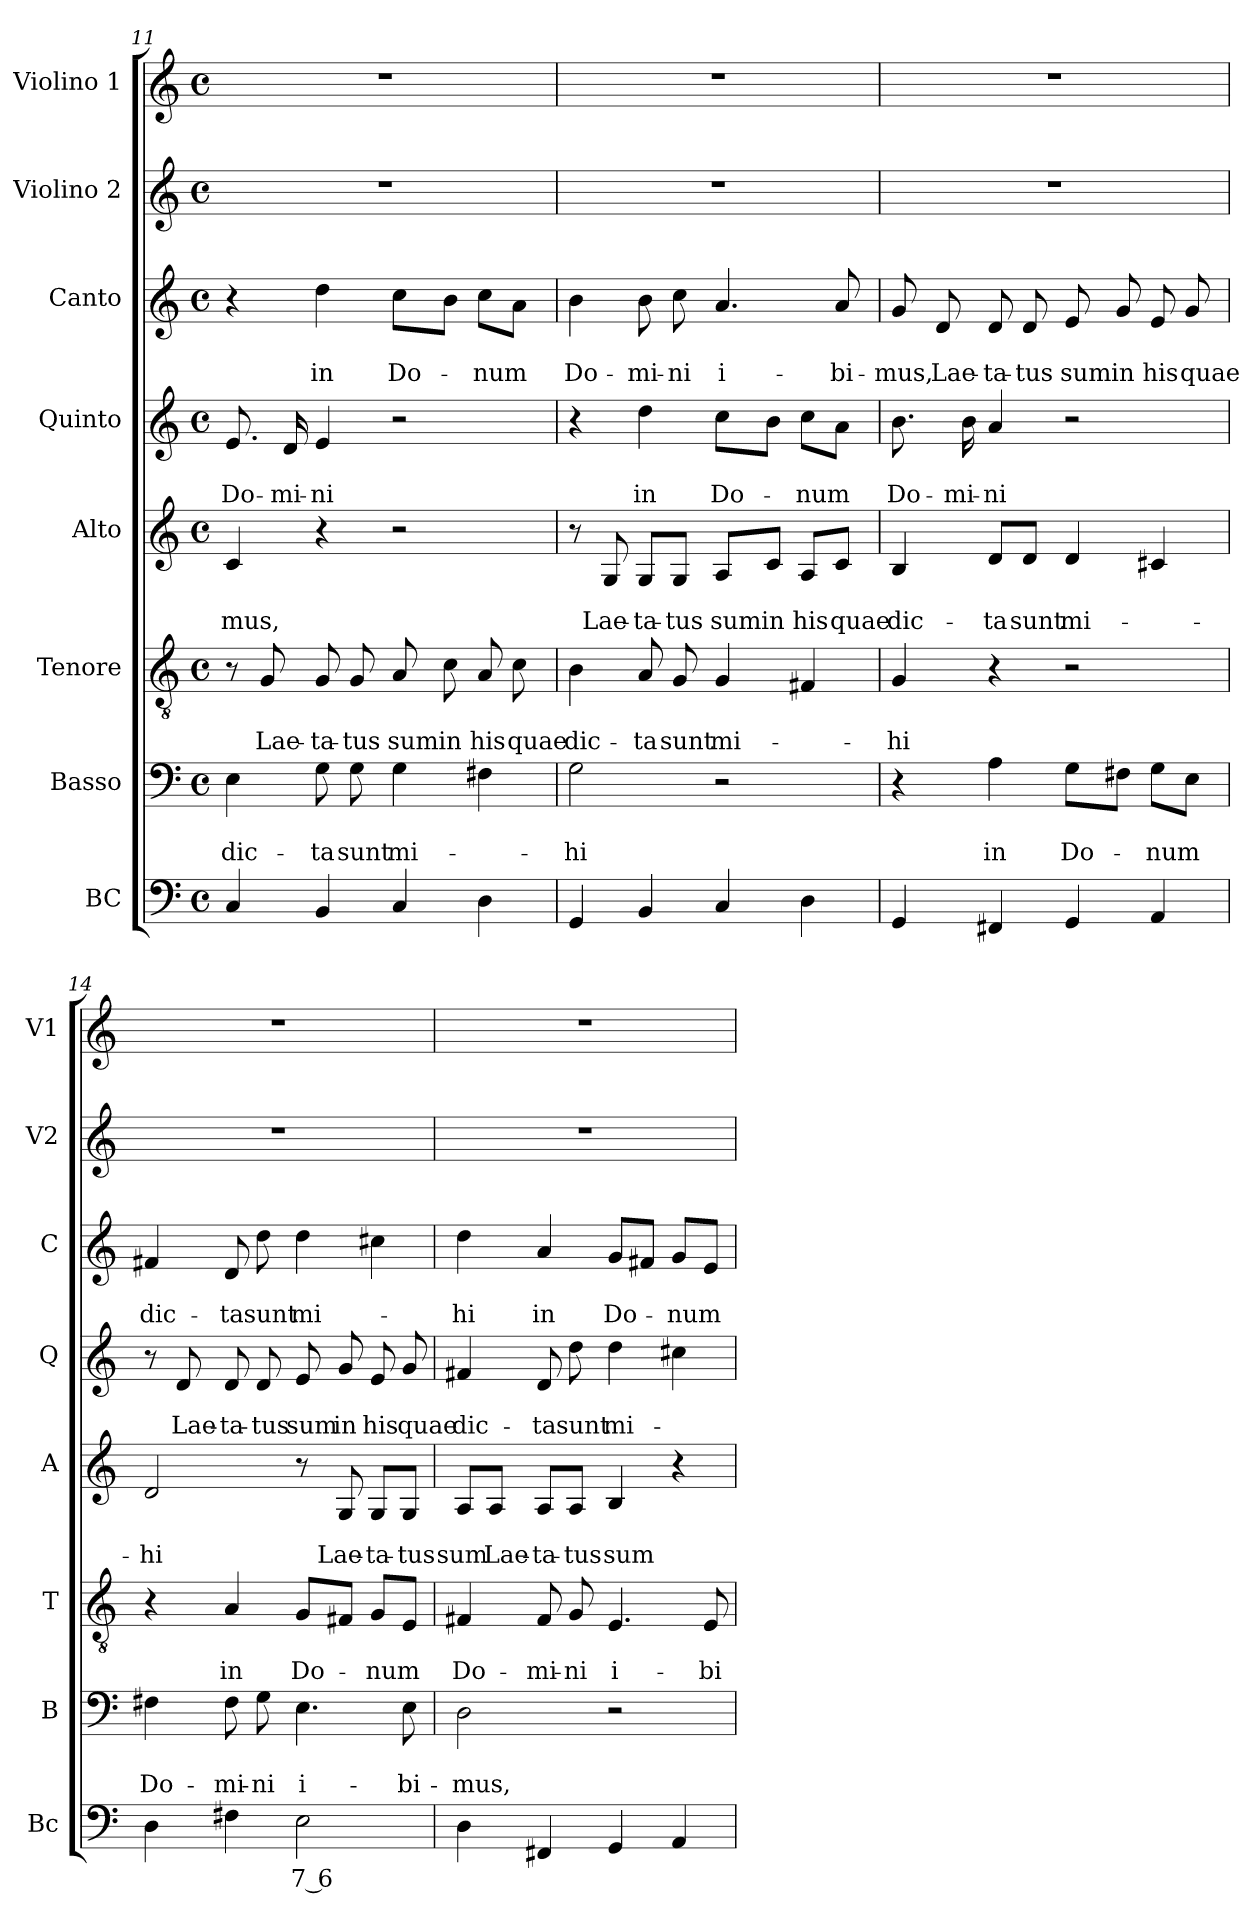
**kern	**text	**kern	**text	**text	**kern	**text	**text	**kern	**text	**text	**kern	**text	**text	**kern	**text	**text	**kern	**kern
*part8	*part8	*part7	*part7	*part7	*part6	*part6	*part6	*part5	*part5	*part5	*part4	*part4	*part4	*part3	*part3	*part3	*part2	*part1
*staff8	*staff8	*staff7	*staff7	*staff7	*staff6	*staff6	*staff6	*staff5	*staff5	*staff5	*staff4	*staff4	*staff4	*staff3	*staff3	*staff3	*staff2	*staff1
*I"BC	*	*I"Basso	*	*	*I"Tenore	*	*	*I"Alto	*	*	*I"Quinto	*	*	*I"Canto	*	*	*I"Violino 2	*I"Violino 1
*I'Bc	*	*I'B	*	*	*I'T	*	*	*I'A	*	*	*I'Q	*	*	*I'C	*	*	*I'V2	*I'V1
*clefF4	*	*clefF4	*	*	*clefGv2	*	*	*clefG2	*	*	*clefG2	*	*	*clefG2	*	*	*clefG2	*clefG2
*k[]	*	*k[]	*	*	*k[]	*	*	*k[]	*	*	*k[]	*	*	*k[]	*	*	*k[]	*k[]
*C:	*	*C:	*	*	*C:	*	*	*C:	*	*	*C:	*	*	*C:	*	*	*C:	*C:
*M4/4	*	*M4/4	*	*	*M4/4	*	*	*M4/4	*	*	*M4/4	*	*	*M4/4	*	*	*M4/4	*M4/4
*met(c)	*	*met(c)	*	*	*met(c)	*	*	*met(c)	*	*	*met(c)	*	*	*met(c)	*	*	*met(c)	*met(c)
=11	=11	=11	=11	=11	=11	=11	=11	=11	=11	=11	=11	=11	=11	=11	=11	=11	=11	=11
!	!	!	!	!LO:LY:b	!	!	!	!	!	!LO:LY:b	!	!	!LO:LY:b	!	!	!	!	!
4C/	.	4E\	.	dic-	8r	.	.	4c/	.	-mus,	8.e/	.	Do-	4r	.	.	1r	1r
!	!	!	!	!	!	!	!LO:LY:b	!	!	!	!	!	!	!	!	!	!	!
.	.	.	.	.	8G/	.	Lae-	.	.	.	.	.	.	.	.	.	.	.
!	!	!	!	!	!	!	!	!	!	!	!	!	!LO:LY:b	!	!	!	!	!
.	.	.	.	.	.	.	.	.	.	.	16d/	.	-mi-	.	.	.	.	.
!	!	!	!	!LO:LY:b	!	!	!LO:LY:b	!	!	!	!	!	!LO:LY:b	!	!	!LO:LY:b	!	!
4BB/	.	8G\	.	-ta	8G/	.	-ta-	4r	.	.	4e/	.	-ni	4dd\	.	in	.	.
!	!	!	!	!LO:LY:b	!	!	!LO:LY:b	!	!	!	!	!	!	!	!	!	!	!
.	.	8G\	.	sunt	8G/	.	-tus	.	.	.	.	.	.	.	.	.	.	.
!	!	!	!	!LO:LY:b	!	!	!LO:LY:b	!	!	!	!	!	!	!	!	!LO:LY:b	!	!
4C/	.	4G\	.	mi-	8A/	.	sum	2r	.	.	2r	.	.	8cc\L	.	Do-	.	.
!	!	!	!	!	!	!	!LO:LY:b	!	!	!	!	!	!	!	!	!	!	!
.	.	.	.	.	8c\	.	in	.	.	.	.	.	.	8b\J	.	.	.	.
!	!	!	!	!	!	!	!LO:LY:b	!	!	!	!	!	!	!	!	!LO:LY:b	!	!
4D\	.	4F#X\	.	.	8A/	.	his	.	.	.	.	.	.	8cc\L	.	-num	.	.
!	!	!	!	!	!	!	!LO:LY:b	!	!	!	!	!	!	!	!	!	!	!
.	.	.	.	.	8c\	.	quae	.	.	.	.	.	.	8a\J	.	.	.	.
=12	=12	=12	=12	=12	=12	=12	=12	=12	=12	=12	=12	=12	=12	=12	=12	=12	=12	=12
!	!	!	!	!LO:LY:b	!	!	!LO:LY:b	!	!	!	!	!	!	!	!	!LO:LY:b	!	!
4GG/	.	2G\	.	-hi	4B\	.	dic-	8r	.	.	4r	.	.	4b\	.	Do-	1r	1r
!	!	!	!	!	!	!	!	!	!	!LO:LY:b	!	!	!	!	!	!	!	!
.	.	.	.	.	.	.	.	8G/	.	Lae-	.	.	.	.	.	.	.	.
!	!	!	!	!	!	!	!LO:LY:b	!	!	!LO:LY:b	!	!	!LO:LY:b	!	!	!LO:LY:b	!	!
4BB/	.	.	.	.	8A/	.	-ta	8G/L	.	-ta-	4dd\	.	in	8b\	.	-mi-	.	.
!	!	!	!	!	!	!	!LO:LY:b	!	!	!LO:LY:b	!	!	!	!	!	!LO:LY:b	!	!
.	.	.	.	.	8G/	.	sunt	8G/J	.	-tus	.	.	.	8cc\	.	-ni	.	.
!	!	!	!	!	!	!	!LO:LY:b	!	!	!LO:LY:b	!	!	!LO:LY:b	!	!	!LO:LY:b	!	!
4C/	.	2r	.	.	4G/	.	mi-	8A/L	.	sum	8cc\L	.	Do-	4.a/	.	i-	.	.
!	!	!	!	!	!	!	!	!	!	!LO:LY:b	!	!	!	!	!	!	!	!
.	.	.	.	.	.	.	.	8c/J	.	in	8b\J	.	.	.	.	.	.	.
!	!	!	!	!	!	!	!	!	!	!LO:LY:b	!	!	!LO:LY:b	!	!	!	!	!
4D\	.	.	.	.	4F#X/	.	.	8A/L	.	his	8cc\L	.	-num	.	.	.	.	.
!	!	!	!	!	!	!	!	!	!	!LO:LY:b	!	!	!	!	!	!LO:LY:b	!	!
.	.	.	.	.	.	.	.	8c/J	.	quae	8a\J	.	.	8a/	.	-bi-	.	.
!!LO:PB:g=z
=13	=13	=13	=13	=13	=13	=13	=13	=13	=13	=13	=13	=13	=13	=13	=13	=13	=13	=13
!	!	!	!	!	!	!	!LO:LY:b	!	!	!LO:LY:b	!	!	!LO:LY:b	!	!	!LO:LY:b	!	!
4GG/	.	4r	.	.	4G/	.	-hi	4B/	.	dic-	8.b\	.	Do-	8g/	.	-mus,	1r	1r
!	!	!	!	!	!	!	!	!	!	!	!	!	!	!	!	!LO:LY:b	!	!
.	.	.	.	.	.	.	.	.	.	.	.	.	.	8d/	.	Lae-	.	.
!	!	!	!	!	!	!	!	!	!	!	!	!	!LO:LY:b	!	!	!	!	!
.	.	.	.	.	.	.	.	.	.	.	16b\	.	-mi-	.	.	.	.	.
!	!	!	!	!LO:LY:b	!	!	!	!	!	!LO:LY:b	!	!	!LO:LY:b	!	!	!LO:LY:b	!	!
4FF#X/	.	4A\	.	in	4r	.	.	8d/L	.	-ta	4a/	.	-ni	8d/	.	-ta-	.	.
!	!	!	!	!	!	!	!	!	!	!LO:LY:b	!	!	!	!	!	!LO:LY:b	!	!
.	.	.	.	.	.	.	.	8d/J	.	sunt	.	.	.	8d/	.	-tus	.	.
!	!	!	!	!LO:LY:b	!	!	!	!	!	!LO:LY:b	!	!	!	!	!	!LO:LY:b	!	!
4GG/	.	8G\L	.	Do-	2r	.	.	4d/	.	mi-	2r	.	.	8e/	.	sum	.	.
!	!	!	!	!	!	!	!	!	!	!	!	!	!	!	!	!LO:LY:b	!	!
.	.	8F#X\J	.	.	.	.	.	.	.	.	.	.	.	8g/	.	in	.	.
!	!	!	!	!LO:LY:b	!	!	!	!	!	!	!	!	!	!	!	!LO:LY:b	!	!
4AA/	.	8G\L	.	-num	.	.	.	4c#X/	.	.	.	.	.	8e/	.	his	.	.
!	!	!	!	!	!	!	!	!	!	!	!	!	!	!	!	!LO:LY:b	!	!
.	.	8E\J	.	.	.	.	.	.	.	.	.	.	.	8g/	.	quae	.	.
=14	=14	=14	=14	=14	=14	=14	=14	=14	=14	=14	=14	=14	=14	=14	=14	=14	=14	=14
!	!	!	!	!LO:LY:b	!	!	!	!	!	!LO:LY:b	!	!	!	!	!	!LO:LY:b	!	!
4D\	.	4F#X\	.	Do-	4r	.	.	2d/	.	-hi	8r	.	.	4f#X/	.	dic-	1r	1r
!	!	!	!	!	!	!	!	!	!	!	!	!	!LO:LY:b	!	!	!	!	!
.	.	.	.	.	.	.	.	.	.	.	8d/	.	Lae-	.	.	.	.	.
!	!	!	!	!LO:LY:b	!	!	!LO:LY:b	!	!	!	!	!	!LO:LY:b	!	!	!LO:LY:b	!	!
4F#X\	.	8F#\	.	-mi-	4A/	.	in	.	.	.	8d/	.	-ta-	8d/	.	-ta	.	.
!	!	!	!	!LO:LY:b	!	!	!	!	!	!	!	!	!LO:LY:b	!	!	!LO:LY:b	!	!
.	.	8G\	.	-ni	.	.	.	.	.	.	8d/	.	-tus	8dd\	.	sunt	.	.
!	!LO:LY:b	!	!	!LO:LY:b	!	!	!LO:LY:b	!	!	!	!	!	!LO:LY:b	!	!	!LO:LY:b	!	!
2E\	7 6	4.E\	.	i-	8G/L	.	Do-	8r	.	.	8e/	.	sum	4dd\	.	mi-	.	.
!	!	!	!	!	!	!	!	!	!	!LO:LY:b	!	!	!LO:LY:b	!	!	!	!	!
.	.	.	.	.	8F#X/J	.	.	8G/	.	Lae-	8g/	.	in	.	.	.	.	.
!	!	!	!	!	!	!	!LO:LY:b	!	!	!LO:LY:b	!	!	!LO:LY:b	!	!	!	!	!
.	.	.	.	.	8G/L	.	-num	8G/L	.	-ta-	8e/	.	his	4cc#X\	.	.	.	.
!	!	!	!	!LO:LY:b	!	!	!	!	!	!LO:LY:b	!	!	!LO:LY:b	!	!	!	!	!
.	.	8E\	.	-bi-	8E/J	.	.	8G/J	.	-tus	8g/	.	quae	.	.	.	.	.
=15	=15	=15	=15	=15	=15	=15	=15	=15	=15	=15	=15	=15	=15	=15	=15	=15	=15	=15
!	!	!	!	!LO:LY:b	!	!	!LO:LY:b	!	!	!LO:LY:b	!	!	!LO:LY:b	!	!	!LO:LY:b	!	!
4D\	.	2D\	.	-mus,	4F#X/	.	Do-	8A/L	.	sum	4f#X/	.	dic-	4dd\	.	-hi	1r	1r
!	!	!	!	!	!	!	!	!	!	!LO:LY:b	!	!	!	!	!	!	!	!
.	.	.	.	.	.	.	.	8A/J	.	Lae-	.	.	.	.	.	.	.	.
!	!	!	!	!	!	!	!LO:LY:b	!	!	!LO:LY:b	!	!	!LO:LY:b	!	!	!LO:LY:b	!	!
4FF#X/	.	.	.	.	8F#/	.	-mi-	8A/L	.	-ta-	8d/	.	-ta	4a/	.	in	.	.
!	!	!	!	!	!	!	!LO:LY:b	!	!	!LO:LY:b	!	!	!LO:LY:b	!	!	!	!	!
.	.	.	.	.	8G/	.	-ni	8A/J	.	-tus	8dd\	.	sunt	.	.	.	.	.
!	!	!	!	!	!	!	!LO:LY:b	!	!	!LO:LY:b	!	!	!LO:LY:b	!	!	!LO:LY:b	!	!
4GG/	.	2r	.	.	4.E/	.	i-	4B/	.	sum	4dd\	.	mi-	8g/L	.	Do-	.	.
.	.	.	.	.	.	.	.	.	.	.	.	.	.	8f#X/J	.	.	.	.
!	!	!	!	!	!	!	!	!	!	!	!	!	!	!	!	!LO:LY:b	!	!
4AA/	.	.	.	.	.	.	.	4r	.	.	4cc#X\	.	.	8g/L	.	-num	.	.
!	!	!	!	!	!	!	!LO:LY:b	!	!	!	!	!	!	!	!	!	!	!
.	.	.	.	.	8E/	.	-bi-	.	.	.	.	.	.	8e/J	.	.	.	.
=	=	=	=	=	=	=	=	=	=	=	=	=	=	=	=	=	=	=
*-	*-	*-	*-	*-	*-	*-	*-	*-	*-	*-	*-	*-	*-	*-	*-	*-	*-	*-
